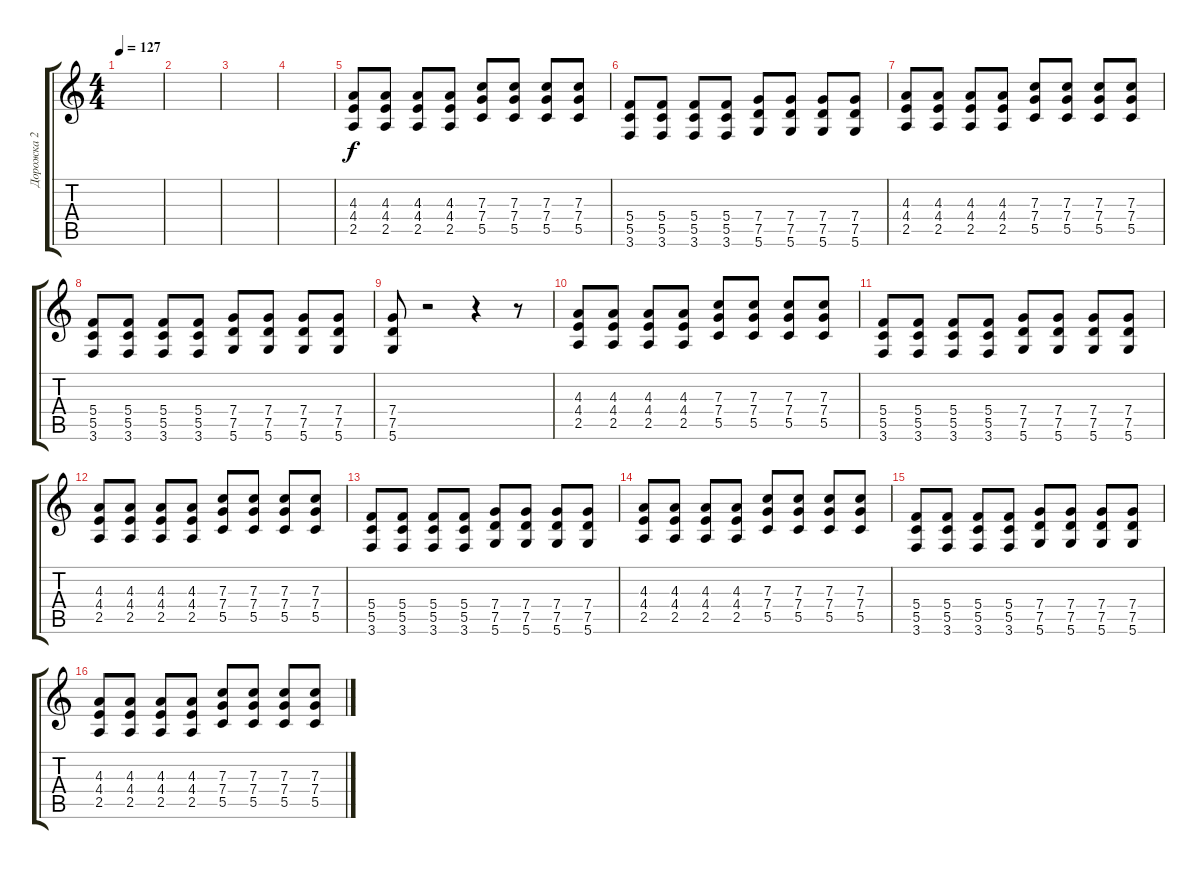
\track ("Дорожка 2" "Дорожка 2") {instrument distortionguitar}
\staff {score tabs}
\tuning (D4 A3 F3 C3 G2 D2) {hide}
\ts (4 4)
\tempo 127
\clef g2
\ks c
|
|
|
|
(4.3 4.4 2.5).8 (4.3 4.4 2.5).8 (4.3 4.4 2.5).8 (4.3 4.4 2.5).8 (7.3 7.4 5.5).8 (7.3 7.4 5.5).8 (7.3 7.4 5.5).8 (7.3 7.4 5.5).8 |
(5.4 5.5 3.6).8 (5.4 5.5 3.6).8 (5.4 5.5 3.6).8 (5.4 5.5 3.6).8 (7.4 7.5 5.6).8 (7.4 7.5 5.6).8 (7.4 7.5 5.6).8 (7.4 7.5 5.6).8 |
(4.3 4.4 2.5).8 (4.3 4.4 2.5).8 (4.3 4.4 2.5).8 (4.3 4.4 2.5).8 (7.3 7.4 5.5).8 (7.3 7.4 5.5).8 (7.3 7.4 5.5).8 (7.3 7.4 5.5).8 |
(5.4 5.5 3.6).8 (5.4 5.5 3.6).8 (5.4 5.5 3.6).8 (5.4 5.5 3.6).8 (7.4 7.5 5.6).8 (7.4 7.5 5.6).8 (7.4 7.5 5.6).8 (7.4 7.5 5.6).8 |
(7.4 7.5 5.6).8 r.2 r.4 r.8 |
(4.3 4.4 2.5).8 (4.3 4.4 2.5).8 (4.3 4.4 2.5).8 (4.3 4.4 2.5).8 (7.3 7.4 5.5).8 (7.3 7.4 5.5).8 (7.3 7.4 5.5).8 (7.3 7.4 5.5).8 |
(5.4 5.5 3.6).8 (5.4 5.5 3.6).8 (5.4 5.5 3.6).8 (5.4 5.5 3.6).8 (7.4 7.5 5.6).8 (7.4 7.5 5.6).8 (7.4 7.5 5.6).8 (7.4 7.5 5.6).8 |
(4.3 4.4 2.5).8 (4.3 4.4 2.5).8 (4.3 4.4 2.5).8 (4.3 4.4 2.5).8 (7.3 7.4 5.5).8 (7.3 7.4 5.5).8 (7.3 7.4 5.5).8 (7.3 7.4 5.5).8 |
(5.4 5.5 3.6).8 (5.4 5.5 3.6).8 (5.4 5.5 3.6).8 (5.4 5.5 3.6).8 (7.4 7.5 5.6).8 (7.4 7.5 5.6).8 (7.4 7.5 5.6).8 (7.4 7.5 5.6).8 |
(4.3 4.4 2.5).8 (4.3 4.4 2.5).8 (4.3 4.4 2.5).8 (4.3 4.4 2.5).8 (7.3 7.4 5.5).8 (7.3 7.4 5.5).8 (7.3 7.4 5.5).8 (7.3 7.4 5.5).8 |
(5.4 5.5 3.6).8 (5.4 5.5 3.6).8 (5.4 5.5 3.6).8 (5.4 5.5 3.6).8 (7.4 7.5 5.6).8 (7.4 7.5 5.6).8 (7.4 7.5 5.6).8 (7.4 7.5 5.6).8 |
(4.3 4.4 2.5).8 (4.3 4.4 2.5).8 (4.3 4.4 2.5).8 (4.3 4.4 2.5).8 (7.3 7.4 5.5).8 (7.3 7.4 5.5).8 (7.3 7.4 5.5).8 (7.3 7.4 5.5).8
